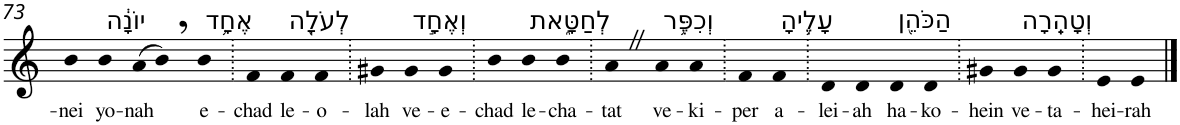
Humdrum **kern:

**kern	**text
*part1	*part1
*staff1	*staff1
*I"Piano	*
*I'Pno	*
!!LO:PB:g=z
*clefG2	*
*k[]	*
=73	=73
!	!LO:LY:b
4b	-nei
!LO:TX:a:t=יוֹנָ֔ה	!
!	!LO:LY:b
4b	yo-
!	!LO:LY:b
(>8a	-nah
8b,)	.
!LO:TX:a:t=אֶחָ֥ד	!
!	!LO:LY:b
4b	e-
=74.	=74.
!	!LO:LY:b
4f	-chad
!LO:TX:a:t=לְעֹלָ֖ה	!
!	!LO:LY:b
4f	le-
!	!LO:LY:b
4f	-o-
=75.	=75.
!	!LO:LY:b
4g#X	-lah
!LO:TX:a:t=וְאֶחָ֣ד	!
!	!LO:LY:b
4g#	ve-
!	!LO:LY:b
4g#	-e-
=76.	=76.
!	!LO:LY:b
4b	-chad
!LO:TX:a:t=לְחַטָּ֑את	!
!	!LO:LY:b
4b	le-
!	!LO:LY:b
4b	-cha-
=77.	=77.
!	!LO:LY:b
4aZ	-tat
!LO:TX:a:t=וְכִפֶּ֥ר	!
!	!LO:LY:b
4a	ve-
!	!LO:LY:b
4a	-ki-
=78.	=78.
!	!LO:LY:b
4f	-per
!LO:TX:a:t=עָלֶ֛יהָ	!
!	!LO:LY:b
4f	a-
=79.	=79.
!	!LO:LY:b
4d	-lei-
!	!LO:LY:b
4d	-ah
!LO:TX:a:t=הַכֹּהֵ֖ן	!
!	!LO:LY:b
4d	ha-
!	!LO:LY:b
4d	-ko-
=80.	=80.
!	!LO:LY:b
4g#X	-hein
!LO:TX:a:t=וְטָהֵֽרָה	!
!	!LO:LY:b
4g#	ve-
!	!LO:LY:b
4g#	-ta-
=81.	=81.
!	!LO:LY:b
4e	-hei-
!	!LO:LY:b
4e	-rah
==	==
*-	*-
